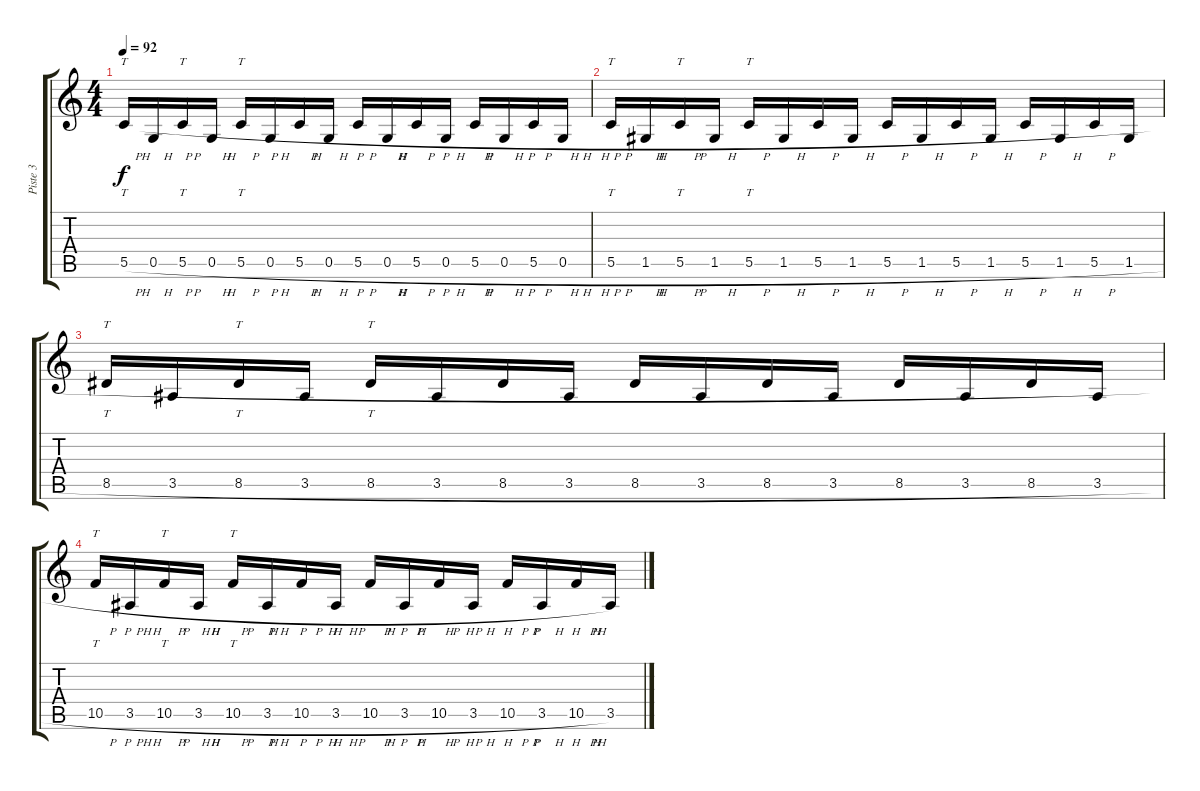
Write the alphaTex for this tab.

\track ("Piste 3" "Piste 3") {instrument overdrivenguitar}
\staff {score tabs}
\tuning (D4 A3 F3 C3 G2 C2) {hide}
\ts (4 4)
\tempo 92
\clef g2
\ks c
5.5{h}.16{tt dy f volume 1} 0.5{h}.16 5.5{h}.16{tt} 0.5{h}.16 5.5{h}.16{tt} 0.5{h}.16 5.5{h}.16 0.5{h}.16 5.5{h}.16 0.5{h}.16 5.5{h}.16 0.5{h}.16 5.5{h}.16 0.5{h}.16 5.5{h}.16 0.5{h}.16 |
5.5{h}.16{tt} 1.5{h}.16 5.5{h}.16{tt} 1.5{h}.16 5.5{h}.16{tt} 1.5{h}.16 5.5{h}.16 1.5{h}.16 5.5{h}.16 1.5{h}.16 5.5{h}.16 1.5{h}.16 5.5{h}.16 1.5{h}.16 5.5{h}.16 1.5{h}.16 |
8.5{h}.16{tt} 3.5{h}.16 8.5{h}.16{tt} 3.5{h}.16 8.5{h}.16{tt} 3.5{h}.16 8.5{h}.16 3.5{h}.16 8.5{h}.16 3.5{h}.16 8.5{h}.16 3.5{h}.16 8.5{h}.16 3.5{h}.16 8.5{h}.16 3.5{h}.16 |
10.5{h}.16{tt} 3.5{h}.16 10.5{h}.16{tt} 3.5{h}.16 10.5{h}.16{tt} 3.5{h}.16 10.5{h}.16 3.5{h}.16 10.5{h}.16 3.5{h}.16 10.5{h}.16 3.5{h}.16 10.5{h}.16 3.5{h}.16 10.5{h}.16 3.5.16
